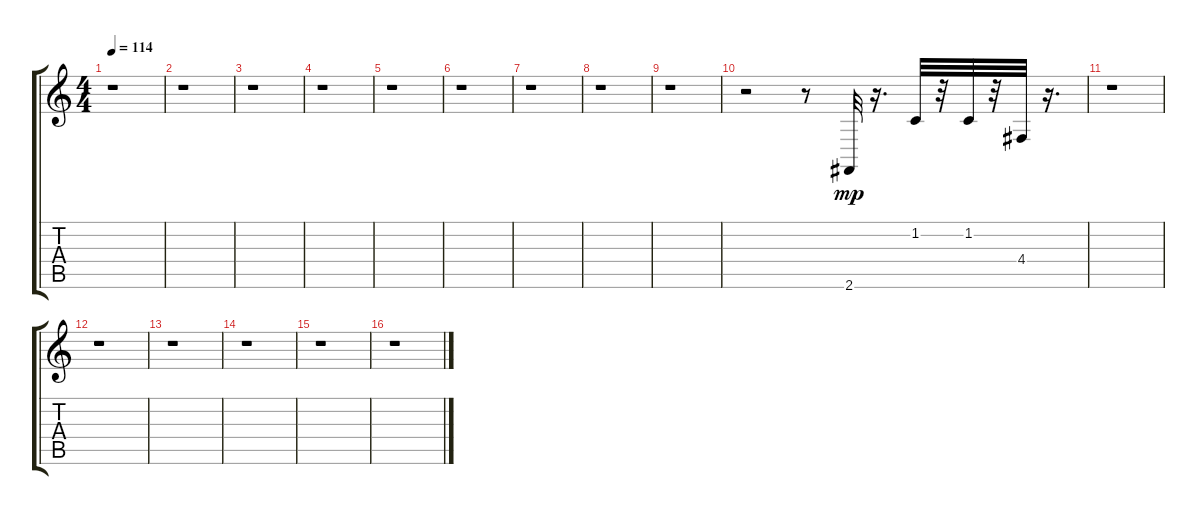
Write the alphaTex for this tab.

\track "" {instrument melodictom}
\staff {score tabs}
\tuning (E4 B3 G3 D3 A2 E2) {hide}
\ts (4 4)
\tempo 114
\clef g2
\ks c
r.1{dy mp} |
r.1 |
r.1 |
r.1 |
r.1 |
r.1 |
r.1 |
r.1 |
r.1 |
r.2 r.8 2.6.32 r.16{d} 1.2.32 r.32 1.2.32 r.32 4.4.32 r.16{d} |
r.1 |
r.1 |
r.1 |
r.1 |
r.1 |
r.1
